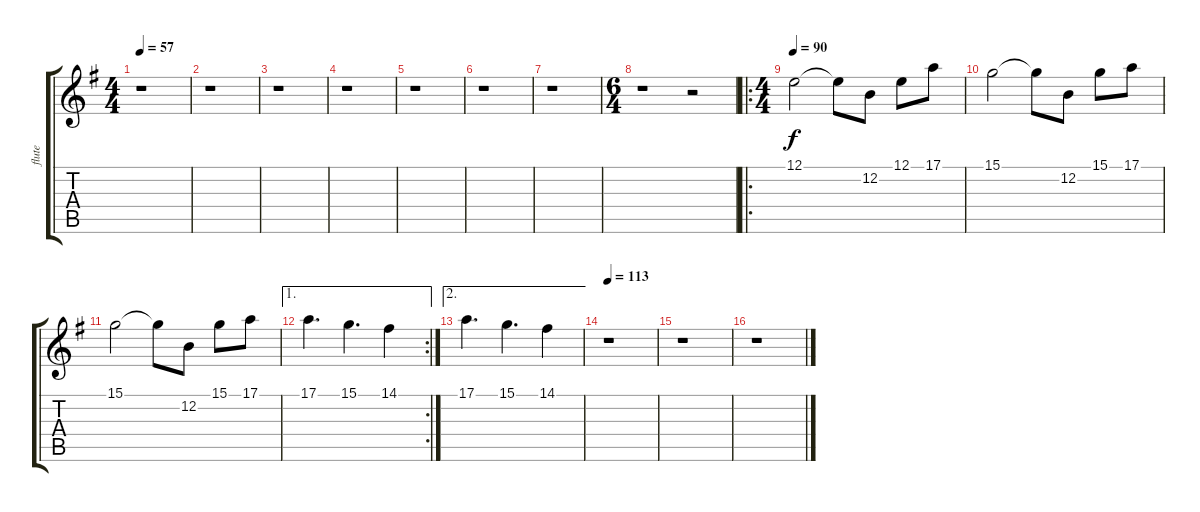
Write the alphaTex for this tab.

\track ("flute" "flute") {instrument flute}
\staff {score tabs}
\tuning (E4 B3 G3 D3 A2 E2) {hide}
\ts (4 4)
\tempo 57
\clef g2
\ks g
r.1{dy f instrument flute} |
r.1 |
r.1 |
r.1 |
r.1 |
r.1 |
r.1 |
\ts (6 4)
r.1 r.2 |
\ro
\ts (4 4)
\tempo 90
12.1.2 12.1{t}.8 12.2.8 12.1.8 17.1.8 |
15.1.2 15.1{t}.8 12.2.8 15.1.8 17.1.8 |
15.1.2 15.1{t}.8 12.2.8 15.1.8 17.1.8 |
\ae 1
\rc 2
17.1.4{d} 15.1.4{d} 14.1.4 |
\ae 2
17.1.4{d} 15.1.4{d} 14.1.4 |
\tempo 113
r.1 |
r.1 |
r.1
